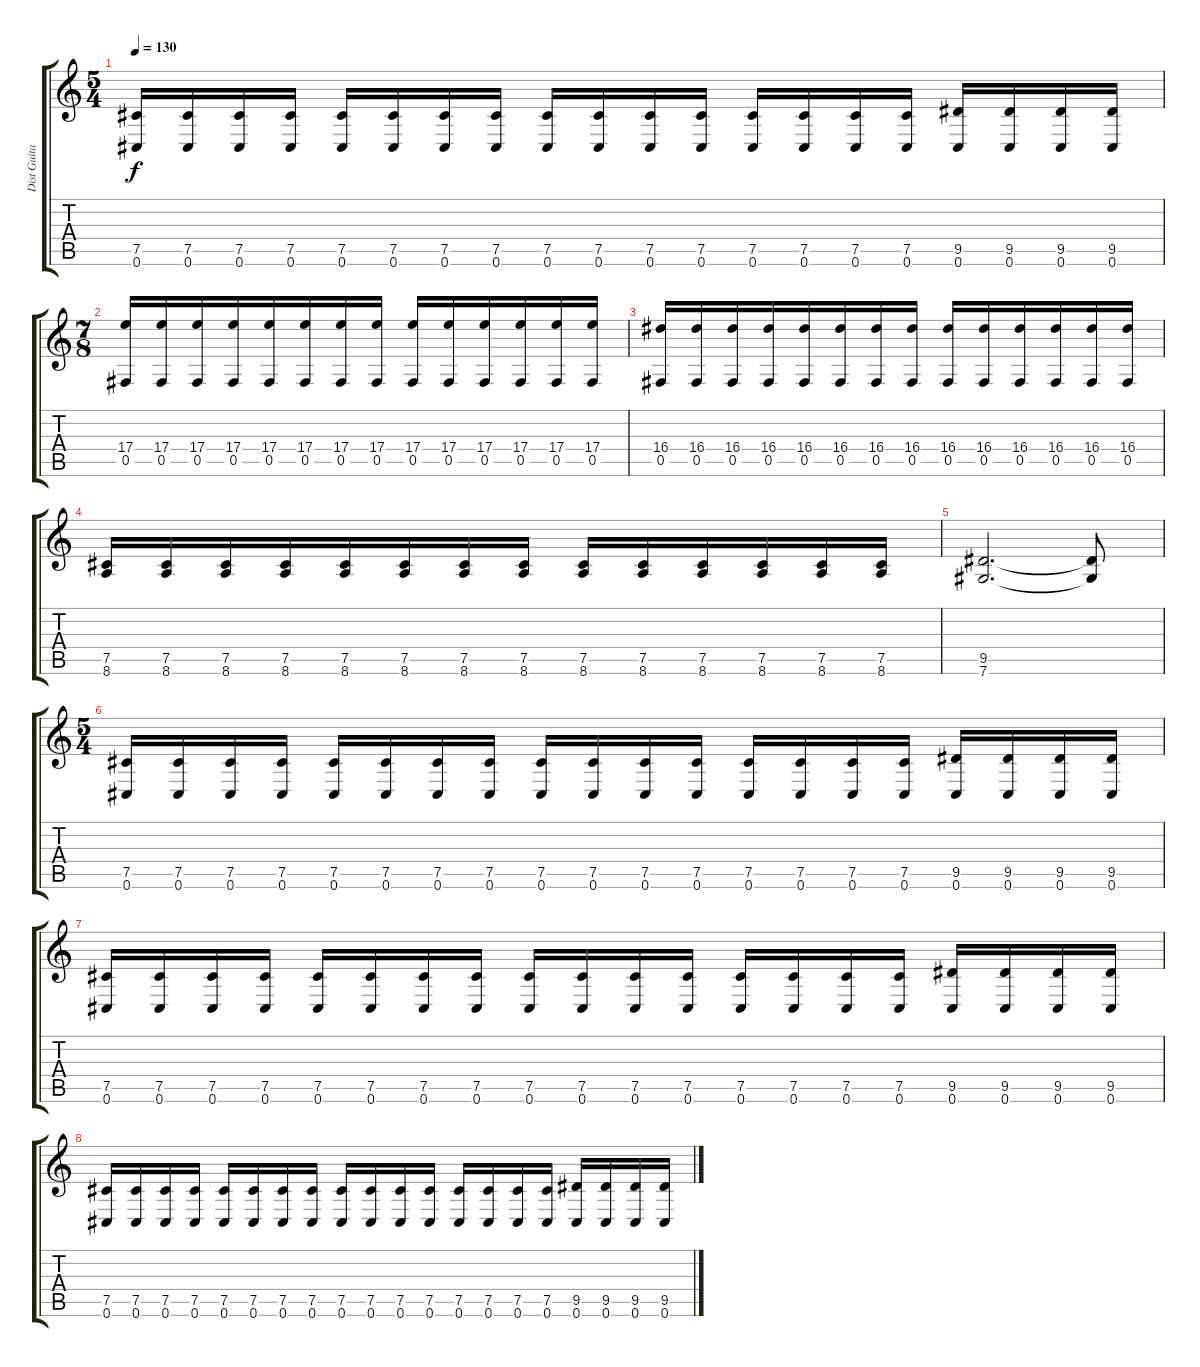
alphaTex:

\track ("Dist Guitar 2 Serega" "Dist Guita") {instrument overdrivenguitar}
\staff {score tabs}
\tuning (Db4 Ab3 E3 B2 Gb2 Db2) {hide}
\ts (5 4)
\tempo 130
\clef g2
\ks c
(7.5 0.6).16{dy f} (7.5 0.6).16 (7.5 0.6).16 (7.5 0.6).16 (7.5 0.6).16 (7.5 0.6).16 (7.5 0.6).16 (7.5 0.6).16 (7.5 0.6).16 (7.5 0.6).16 (7.5 0.6).16 (7.5 0.6).16 (7.5 0.6).16 (7.5 0.6).16 (7.5 0.6).16 (7.5 0.6).16 (9.5 0.6).16 (9.5 0.6).16 (9.5 0.6).16 (9.5 0.6).16 |
\ts (7 8)
(17.4 0.5).16 (17.4 0.5).16 (17.4 0.5).16 (17.4 0.5).16 (17.4 0.5).16 (17.4 0.5).16 (17.4 0.5).16 (17.4 0.5).16 (17.4 0.5).16 (17.4 0.5).16 (17.4 0.5).16 (17.4 0.5).16 (17.4 0.5).16 (17.4 0.5).16 |
(16.4 0.5).16 (16.4 0.5).16 (16.4 0.5).16 (16.4 0.5).16 (16.4 0.5).16 (16.4 0.5).16 (16.4 0.5).16 (16.4 0.5).16 (16.4 0.5).16 (16.4 0.5).16 (16.4 0.5).16 (16.4 0.5).16 (16.4 0.5).16 (16.4 0.5).16 |
(7.5 8.6).16 (7.5 8.6).16 (7.5 8.6).16 (7.5 8.6).16 (7.5 8.6).16 (7.5 8.6).16 (7.5 8.6).16 (7.5 8.6).16 (7.5 8.6).16 (7.5 8.6).16 (7.5 8.6).16 (7.5 8.6).16 (7.5 8.6).16 (7.5 8.6).16 |
(9.5 7.6).2{d} (9.5{t} 7.6{t}).8 |
\ts (5 4)
(7.5 0.6).16 (7.5 0.6).16 (7.5 0.6).16 (7.5 0.6).16 (7.5 0.6).16 (7.5 0.6).16 (7.5 0.6).16 (7.5 0.6).16 (7.5 0.6).16 (7.5 0.6).16 (7.5 0.6).16 (7.5 0.6).16 (7.5 0.6).16 (7.5 0.6).16 (7.5 0.6).16 (7.5 0.6).16 (9.5 0.6).16 (9.5 0.6).16 (9.5 0.6).16 (9.5 0.6).16 |
(7.5 0.6).16 (7.5 0.6).16 (7.5 0.6).16 (7.5 0.6).16 (7.5 0.6).16 (7.5 0.6).16 (7.5 0.6).16 (7.5 0.6).16 (7.5 0.6).16 (7.5 0.6).16 (7.5 0.6).16 (7.5 0.6).16 (7.5 0.6).16 (7.5 0.6).16 (7.5 0.6).16 (7.5 0.6).16 (9.5 0.6).16 (9.5 0.6).16 (9.5 0.6).16 (9.5 0.6).16 |
(7.5 0.6).16 (7.5 0.6).16 (7.5 0.6).16 (7.5 0.6).16 (7.5 0.6).16 (7.5 0.6).16 (7.5 0.6).16 (7.5 0.6).16 (7.5 0.6).16 (7.5 0.6).16 (7.5 0.6).16 (7.5 0.6).16 (7.5 0.6).16 (7.5 0.6).16 (7.5 0.6).16 (7.5 0.6).16 (9.5 0.6).16 (9.5 0.6).16 (9.5 0.6).16 (9.5 0.6).16
